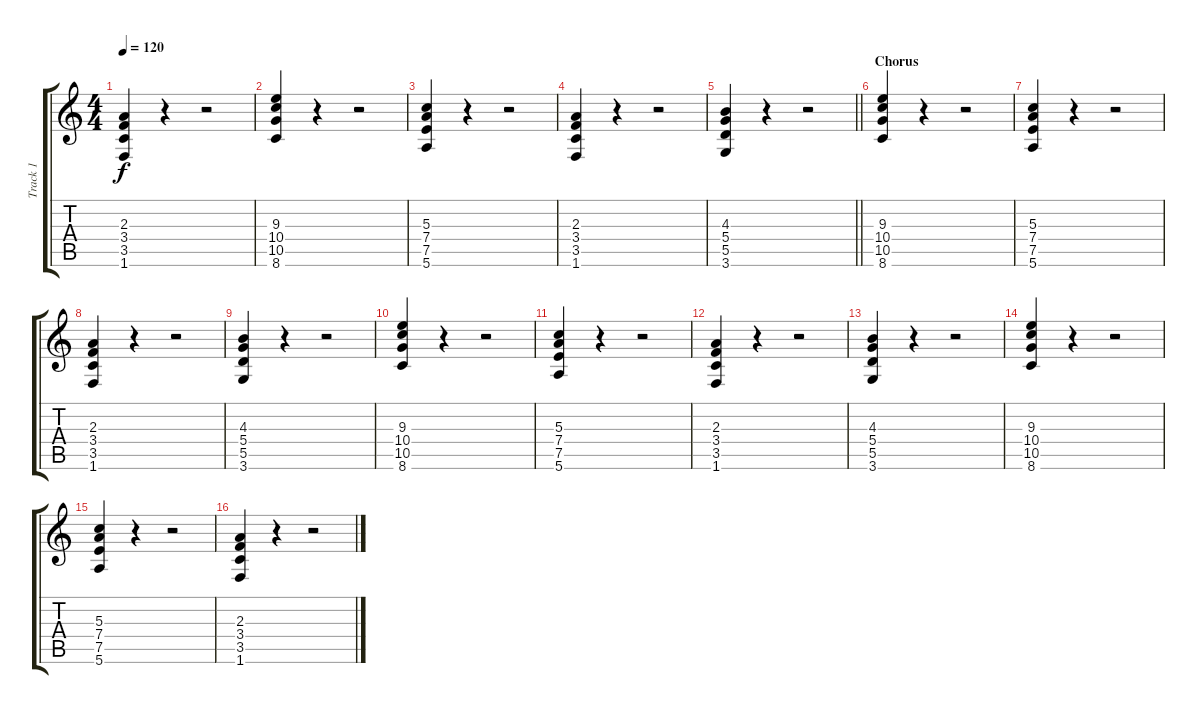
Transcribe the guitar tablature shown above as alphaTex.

\track ("Track 1" "Track 1") {instrument distortionguitar}
\staff {score tabs}
\tuning (E4 B3 G3 D3 A2 E2) {hide}
\ts (4 4)
\tempo 120
\clef g2
\ks c
(2.3 3.4 3.5 1.6).4{dy f} r.4 r.2 |
(9.3 10.4 10.5 8.6).4 r.4 r.2 |
(5.3 7.4 7.5 5.6).4 r.4 r.2 |
(2.3 3.4 3.5 1.6).4 r.4 r.2 |
\barLineRight lightlight
(4.3 5.4 5.5 3.6).4 r.4 r.2 |
\section ("" "Chorus")
(9.3 10.4 10.5 8.6).4 r.4 r.2 |
(5.3 7.4 7.5 5.6).4 r.4 r.2 |
(2.3 3.4 3.5 1.6).4 r.4 r.2 |
(4.3 5.4 5.5 3.6).4 r.4 r.2 |
(9.3 10.4 10.5 8.6).4 r.4 r.2 |
(5.3 7.4 7.5 5.6).4 r.4 r.2 |
(2.3 3.4 3.5 1.6).4 r.4 r.2 |
(4.3 5.4 5.5 3.6).4 r.4 r.2 |
(9.3 10.4 10.5 8.6).4 r.4 r.2 |
(5.3 7.4 7.5 5.6).4 r.4 r.2 |
(2.3 3.4 3.5 1.6).4 r.4 r.2
